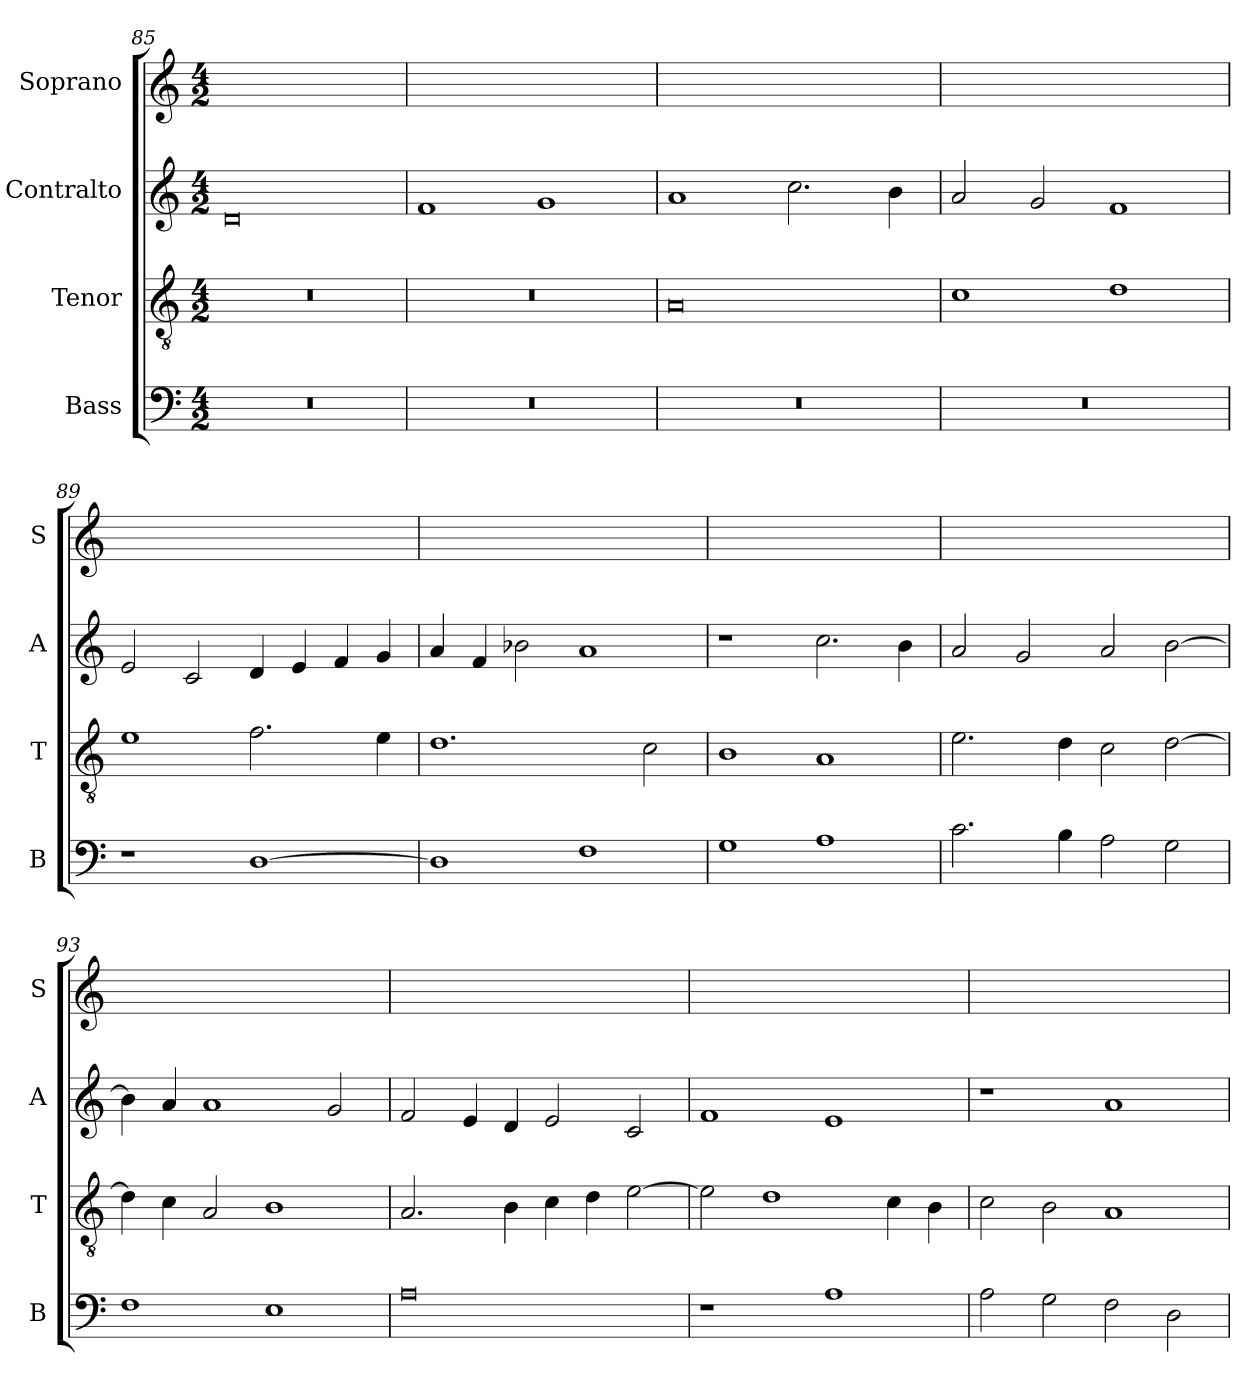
**kern	**kern	**kern	**kern
*part4	*part3	*part2	*part1
*staff4	*staff3	*staff2	*staff1
*I"Bass	*I"Tenor	*I"Contralto	*I"Soprano
*I'B	*I'T	*I'A	*I'S
*clefF4	*clefGv2	*clefG2	*clefG2
*k[]	*k[]	*k[]	*k[]
*A:aeo	*A:aeo	*A:aeo	*A:aeo
*M4/2	*M4/2	*M4/2	*M4/2
=85	=85	=85	=85
0r	0r	0d	0ryy
=86	=86	=86	=86
0r	0r	1f	0ryy
.	.	1g	.
=87	=87	=87	=87
0r	0A	1a	0ryy
.	.	2.cc	.
.	.	4b	.
=88	=88	=88	=88
0r	1c	2a	0ryy
.	.	2g	.
.	1d	1f	.
=89	=89	=89	=89
1r	1e	2e	0ryy
.	.	2c	.
[1D	2.f	4d	.
.	.	4e	.
.	.	4f	.
.	4e	4g	.
=90	=90	=90	=90
1D]	1.d	4a	0ryy
.	.	4f	.
.	.	2b-X	.
1F	.	1a	.
.	2c	.	.
=91	=91	=91	=91
1G	1B	1r	0ryy
1A	1A	2.cc	.
.	.	4b	.
=92	=92	=92	=92
2.c	2.e	2a	0ryy
.	.	2g	.
4B	4d	.	.
2A	2c	2a	.
2G	[2d	[2b	.
=93	=93	=93	=93
1F	4d]	4b]	0ryy
.	4c	4a	.
.	2A	1a	.
1E	1B	.	.
.	.	2g	.
=94	=94	=94	=94
0A	2.A	2f	0ryy
.	.	4e	.
.	4B	4d	.
.	4c	2e	.
.	4d	.	.
.	[2e	2c	.
=95	=95	=95	=95
1r	2e]	1f	0ryy
.	1d	.	.
1A	.	1e	.
.	4c	.	.
.	4B	.	.
=96	=96	=96	=96
2A	2c	1r	0ryy
2G	2B	.	.
2F	1A	1a	.
2D	.	.	.
=	=	=	=
*-	*-	*-	*-
